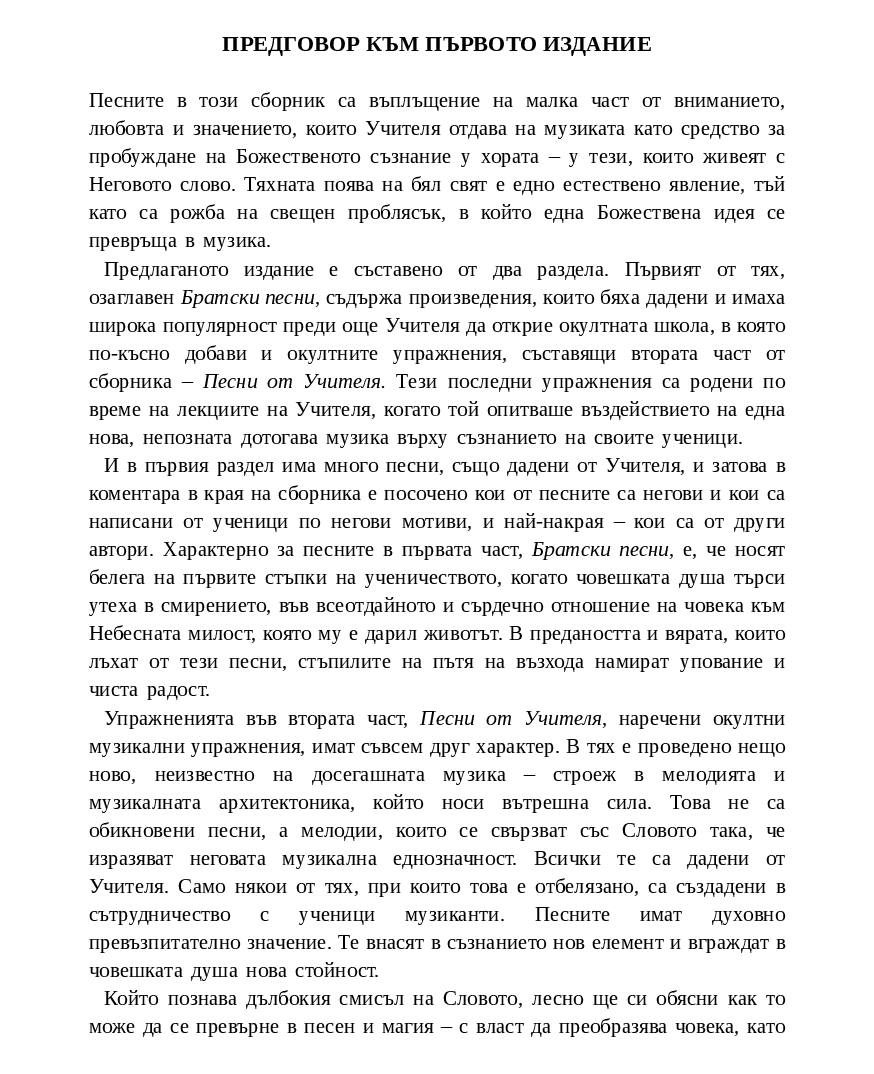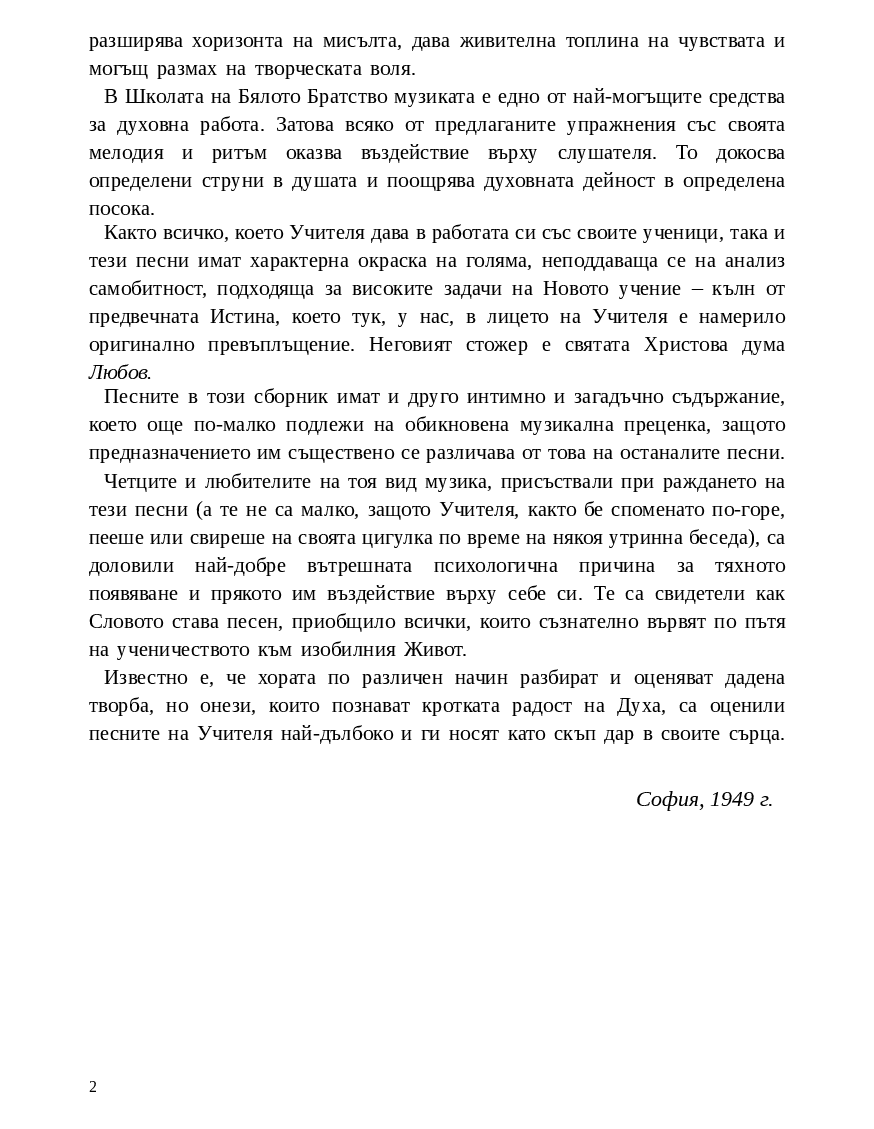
\version "2.24.3"

% include paper part and global functions
\include "include/globals.ily"

\bookpart {
  \paper {
    print-all-headers = ##f
    print-page-number = ##t
    print-first-page-number = ##f

    % put page numbers on the bottom
    oddHeaderMarkup = \markup ""
    evenHeaderMarkup = \markup ""
    oddFooterMarkup = \markup
    \fill-line {
      ""
      \if \should-print-page-number \fromproperty #'page:page-number-string
    }
    evenFooterMarkup = \markup
    \fill-line {
      \if \should-print-page-number \fromproperty #'page:page-number-string
      ""
    }

    left-margin = 1.5\cm
    right-margin = 1.5\cm
    top-margin = 1.6\cm
    bottom-margin = 1.2\cm
    ragged-bottom = ##t % do not spread the staves to fill the whole vertical space


  }

  \tocItem \markup "Предговор към първото издание"
  \markup \fontsize  #+3.0 { \fill-line \bold {"ПРЕДГОВОР КЪМ ПЪРВОТО ИЗДАНИЕ"} }

  \markup \fontsize #+2.5 {
    \vspace #1.5 \override #'(baseline-skip . 2.7)
    \justify {

      Песните в този сборник са въплъщение на малка част от вниманието, любовта и значението, които Учителя отдава на музиката като средство за пробуждане на Божественото съзнание у хората – у тези, които живеят с Неговото слово. Тяхната поява на
      бял свят е едно естествено явление, тъй като са рожба на свещен проблясък, в който една Божествена идея се превръща в музика.

    }
  }
  \markup \fontsize #+2.5 {
    \vspace #0.6  \override #'(baseline-skip . 2.7)
    \justify {
      \hspace #1.5

      Предлаганото издание е съставено от два раздела. Първият от тях, озаглавен \italic"Братски песни," съдържа произведения,
      които бяха дадени и имаха широка популярност преди още Учителя да открие
      окултната школа, в която по-късно добави и окултните упражнения,
      съставящи втората част от сборника – \italic"Песни" \italic"от" \italic"Учителя." Тези
      последни упражнения са родени по време на лекциите на Учителя,
      когато той опитваше въздействието на една нова, непозната
      дотогава музика върху съзнанието на своите ученици.
    }
  }

  \markup \fontsize #+2.5 {
    \vspace #0.6  \override #'(baseline-skip . 2.7)
    \justify {
      \hspace #1.5
      И в първия раздел има много песни, също дадени от Учителя,
      и затова в коментара в края на сборника е посочено кои от песните
      са негови и кои са написани от ученици по негови мотиви, и най-накрая – кои са от други автори. Характерно за песните в първата
      част, \italic"Братски" \italic"песни," е, че носят белега на първите стъпки на
      ученичеството, когато човешката душа търси утеха в смирението,
      във всеотдайното и сърдечно отношение на човека към Небесната
      милост, която му е дарил животът. В предаността и вярата, които
      лъхат от тези песни, стъпилите на пътя на възхода намират
      упование и чиста радост.
    }
  }
  \markup \fontsize #+2.5 {
    \vspace #0.6  \override #'(baseline-skip . 2.7)
    \justify {
      \hspace #1.5

      Упражненията във втората част, \italic"Песни" \italic"от" \italic"Учителя," наречени
      окултни музикални упражнения, имат съвсем друг характер. В
      тях е проведено нещо ново, неизвестно на досегашната музика
      – строеж в мелодията и музикалната архитектоника, който носи
      вътрешна сила. Това не са обикновени песни, а мелодии, които
      се свързват със Словото така, че изразяват неговата музикална
      еднозначност. Всички те са дадени от Учителя. Само някои от
      тях, при които това е отбелязано, са създадени в сътрудничество
      с ученици музиканти. Песните имат духовно превъзпитателно
      значение. Те внасят в съзнанието нов елемент и вграждат в
      човешката душа нова стойност.
    }
  }
  \markup \fontsize #+2.5 {
    \vspace #0.6  \override #'(baseline-skip . 2.7)
    \justify {
      \hspace #1.5


      Който познава дълбокия смисъл на Словото, лесно ще си обясни
      как то може да се превърне в песен и магия – с власт да преобразява човека, като

    }
  }
  \markup \fontsize #+2.5 {
    \vspace #0.6 \override #'(baseline-skip . 2.7)
    \justify {


      разширява хоризонта на мисълта, дава живителна топлина на чувствата и могъщ размах на творческата воля.

    }
  }


  \markup \fontsize #+2.5 {
    \vspace #0.6  \override #'(baseline-skip . 2.7)
    \justify {
      \hspace #1.5


      В Школата на Бялото Братство музиката е едно от най-могъщите средства за духовна работа.
      Затова всяко от предлаганите упражнения със своята мелодия и ритъм оказва въздействие върху
      слушателя. То докосва определени струни в душата и поощрява
      духовната дейност в определена посока.
    }
  }

  \markup \fontsize #+2.5 {
    \vspace #0.6  \override #'(baseline-skip . 2.7)
    \justify {
      \hspace #1.5
      Както всичко, което Учителя дава в работата си със своите
      ученици, така и тези песни имат характерна окраска на голяма,
      неподдаваща се на анализ самобитност, подходяща за високите
      задачи на Новото учение – кълн от предвечната Истина, което тук,
      у нас, в лицето на Учителя е намерило оригинално превъплъщение.
      Неговият стожер е святата Христова дума \italic"Любов."
    }
  }

  \markup \fontsize #+2.5 {
    \vspace #0.6  \override #'(baseline-skip . 2.7)
    \justify {
      \hspace #1.5

      Песните в този сборник имат и друго интимно и загадъчно
      съдържание, което още по-малко подлежи на обикновена
      музикална преценка, защото предназначението им съществено се
      различава от това на останалите песни.
    }
  }

  \markup \fontsize #+2.5 {
    \vspace #0.6  \override #'(baseline-skip . 2.7)
    \justify {
      \hspace #1.5
      Четците и любителите на тоя вид музика, присъствали при
      раждането на тези песни (а те не са малко, защото Учителя, както
      бе споменато по-горе, пееше или свиреше на своята цигулка
      по време на някоя утринна беседа), са доловили най-добре
      вътрешната психологична причина за тяхното появяване и прякото
      им въздействие върху себе си. Те са свидетели как Словото става
      песен, приобщило всички, които съзнателно вървят по пътя на
      ученичеството към изобилния Живот.
    }
  }

  \markup \fontsize #+2.5 {
    \vspace #0.6  \override #'(baseline-skip . 2.7)
    \justify {
      \hspace #1.5

      Известно е, че хората по различен начин разбират и оценяват
      дадена творба, но онези, които познават кротката радост на Духа,
      са оценили песните на Учителя най-дълбоко и ги носят като скъп
      дар в своите сърца.


    }
  }



  \markup \fontsize #+3 \raise #0 \override #'(baseline-skip . 2.7) {
    \column {
      \line {"  "}
      \line {"  "}

      \fill-line { "" ""  \italic {"София, 1949 г.  "} }
    }
  }



} % bookpart



% Più mosso
% „Weiße Bruderschaft“
